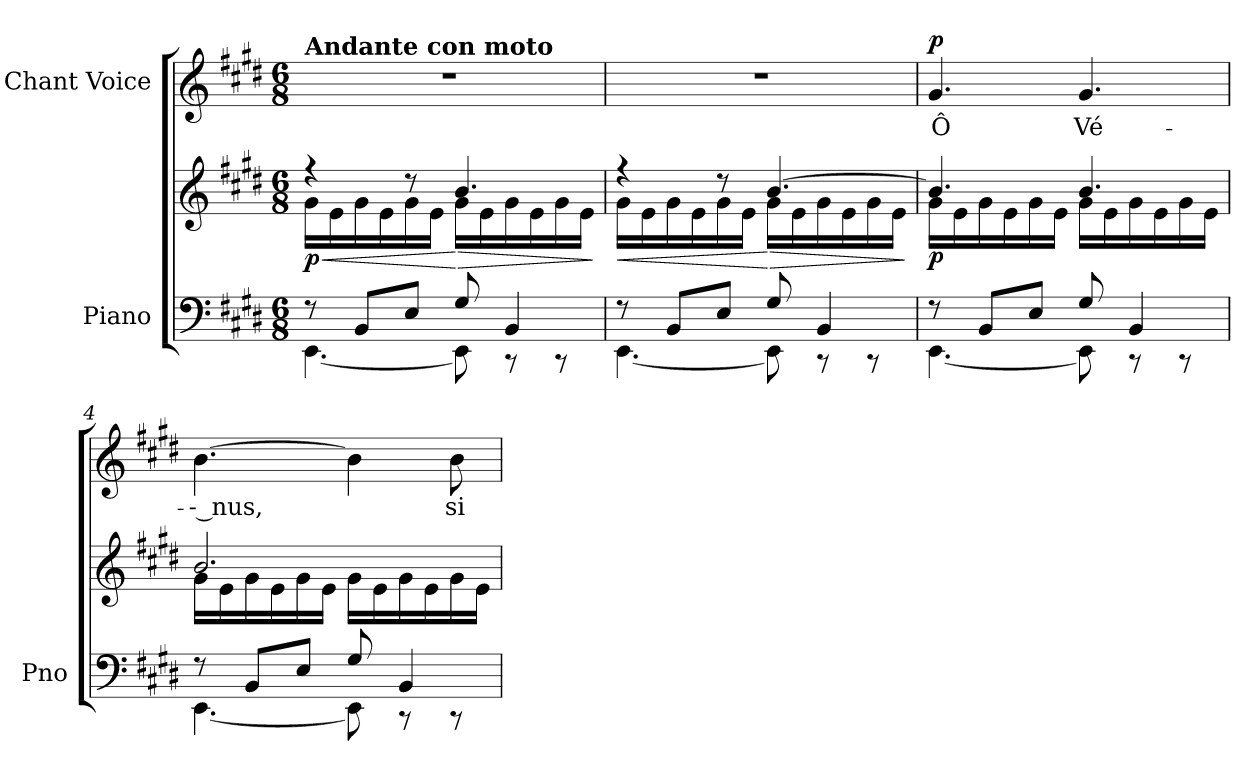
**kern	**kern	**dynam	**kern	**text	**dynam
*part2	*part2	*part2	*part1	*part1	*part1
*staff3	*staff2	*staff2/3	*staff1	*staff1	*staff1
*I"Piano	*	*	*I"Chant Voice	*	*
*I'Pno	*	*	*	*	*
*clefF4	*clefG2	*	*clefG2	*	*
*k[f#c#g#d#]	*k[f#c#g#d#]	*	*k[f#c#g#d#]	*	*
*M6/8	*M6/8	*	*M6/8	*	*
*MM66	*MM66	*	*MM66	*	*
=1	=1	=1	=1	=1	=1
*^	*	*	*	*	*
!	!	!	!	!LO:TX:a:B:t=Andante con moto	!	!
!	!	!LO:TX:a:B:t=Andante con moto	!	!	!	!
!	!	!	!LO:HP:b	!	!	!
*	*	*^	*	*	*	*
!	!	!	!	!LO:DY:n=1:b	!	!	!
8r	[4.EE\	4r	16g#\LL	< p	2.r	.	.
.	.	.	16e\	.	.	.	.
8BB/L	.	.	16g#\	.	.	.	.
.	.	.	16e\	.	.	.	.
8E/J	.	8r	16g#\	.	.	.	.
.	.	.	16e\JJ	.	.	.	.
!	!	!	!	!LO:HP:n=1:b	!	!	!
8G#/	8EE\]	4.b/	16g#\LL	[ >	.	.	.
.	.	.	16e\	.	.	.	.
4BB/	8r	.	16g#\	.	.	.	.
.	.	.	16e\	.	.	.	.
.	8r	.	16g#\	.	.	.	.
.	.	.	16e\JJ	.	.	.	.
*v	*v	*	*	*	*	*	*
*	*v	*v	*	*	*	*
.	.	]	.	.	.
=2	=2	=2	=2	=2	=2
*^	*	*	*	*	*
!	!	!	!LO:HP:b	!	!	!
*	*	*^	*	*	*	*
8r	[4.EE\	4r	16g#\LL	<	2.r	.	.
.	.	.	16e\	.	.	.	.
8BB/L	.	.	16g#\	.	.	.	.
.	.	.	16e\	.	.	.	.
8E/J	.	8r	16g#\	.	.	.	.
.	.	.	16e\JJ	.	.	.	.
!	!	!	!	!LO:HP:n=1:b	!	!	!
8G#/	8EE\]	[4.b/	16g#\LL	[ >	.	.	.
.	.	.	16e\	.	.	.	.
4BB/	8r	.	16g#\	.	.	.	.
.	.	.	16e\	.	.	.	.
.	8r	.	16g#\	.	.	.	.
.	.	.	16e\JJ	.	.	.	.
*v	*v	*	*	*	*	*	*
*	*v	*v	*	*	*	*
.	.	]	.	.	.
!!LO:LB:g=z
=3	=3	=3	=3	=3	=3
*^	*^	*	*	*	*
!	!	!	!	!LO:DY:b	!	!LO:LY:b	!LO:DY:a
8r	[4.EE\	4.b/]	16g#\LL	p	4.g#/	Ô	p
.	.	.	16e\	.	.	.	.
8BB/L	.	.	16g#\	.	.	.	.
.	.	.	16e\	.	.	.	.
8E/J	.	.	16g#\	.	.	.	.
.	.	.	16e\JJ	.	.	.	.
!	!	!	!	!	!	!LO:LY:b	!
8G#/	8EE\]	4.b/	16g#\LL	.	4.g#/	Vé-	.
.	.	.	16e\	.	.	.	.
4BB/	8r	.	16g#\	.	.	.	.
.	.	.	16e\	.	.	.	.
.	8r	.	16g#\	.	.	.	.
.	.	.	16e\JJ	.	.	.	.
!!LO:LB:g=z
=4	=4	=4	=4	=4	=4	=4	=4
!	!	!	!	!	!	!LO:LY:b	!
8r	[4.EE\	2.b/	16g#\LL	.	[4.b\	-- nus,	.
.	.	.	16e\	.	.	.	.
8BB/L	.	.	16g#\	.	.	.	.
.	.	.	16e\	.	.	.	.
8E/J	.	.	16g#\	.	.	.	.
.	.	.	16e\JJ	.	.	.	.
8G#/	8EE\]	.	16g#\LL	.	4b\]	.	.
.	.	.	16e\	.	.	.	.
4BB/	8r	.	16g#\	.	.	.	.
.	.	.	16e\	.	.	.	.
!	!	!	!	!	!	!LO:LY:b	!
.	8r	.	16g#\	.	8b\	si	.
.	.	.	16e\JJ	.	.	.	.
*v	*v	*	*	*	*	*	*
*	*v	*v	*	*	*	*
=	=	=	=	=	=
*-	*-	*-	*-	*-	*-
